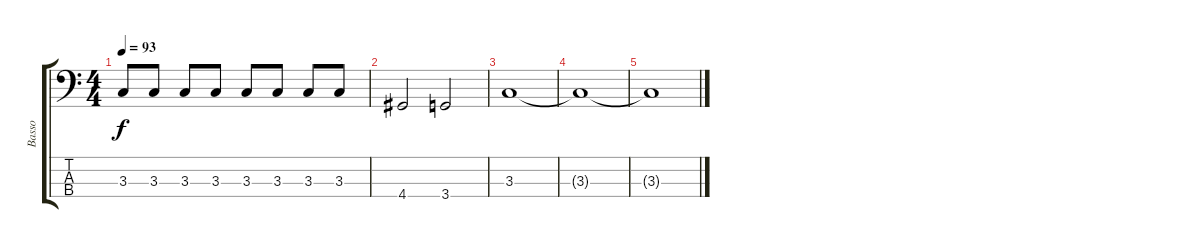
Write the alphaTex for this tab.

\track ("Basso" "Basso") {instrument electricbasspick}
\staff {score tabs}
\tuning (G2 D2 A1 E1) {hide}
\ts (4 4)
\tempo 93
\clef f4
\ks c
3.3.8{dy f} 3.3.8 3.3.8 3.3.8 3.3.8 3.3.8 3.3.8 3.3.8 |
4.4.2 3.4.2 |
3.3.1 |
3.3{t}.1 |
3.3{t}.1
